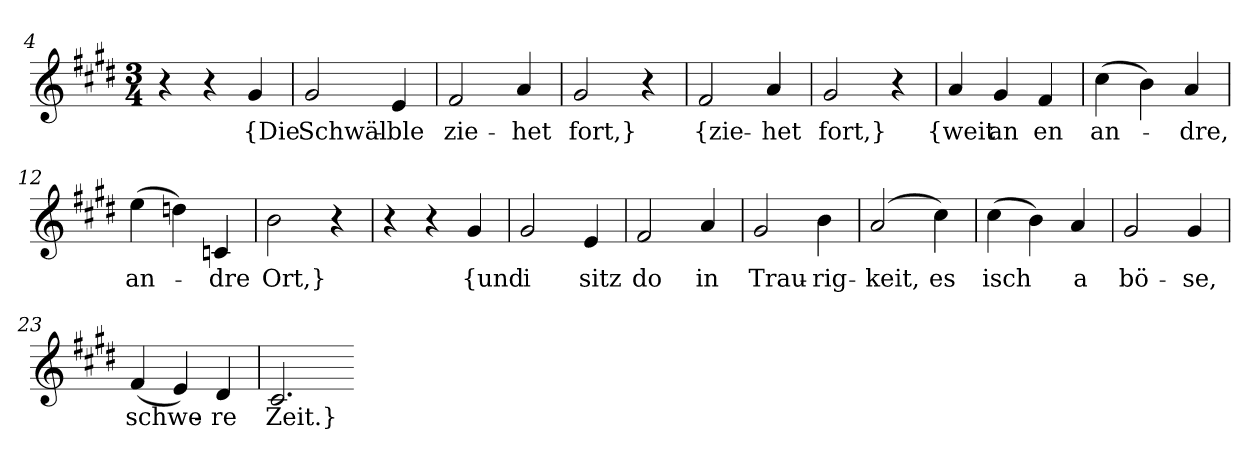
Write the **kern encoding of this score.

**kern	**text
*part1	*part1
*staff1	*staff1
*clefG2	*
*k[f#c#g#d#]	*
*M3/4	*
*MM125	*
=4	=4
4r	.
4r	.
4g#	{Die
=5	=5
2g#	Schwäl-
4e	-ble
=6	=6
2f#	zie-
4a	-het
=7	=7
2g#	fort,}
4r	.
=8	=8
2f#	{zie-
4a	-het
=9	=9
2g#	fort,}
4r	.
=10	=10
4a	{weit
4g#	an
4f#	en
=11	=11
(4cc#	an-
4b)	.
4a	-dre,
=12	=12
(4ee	an-
4ddn)	.
4cn	-dre
=13	=13
2b	Ort,}
4r	.
=16	=16
4r	.
4r	.
4g#	{und
=17	=17
2g#	i
4e	sitz
=18	=18
2f#	do
4a	in
=19	=19
2g#	Trau-
4b	-rig-
=20	=20
(2a	-keit,
4cc#)	es
=21	=21
(4cc#	isch
4b)	.
4a	a
=22	=22
2g#	bö-
4g#	-se,
=23	=23
(4f#	schwe-
4e)	.
4d#	-re
=24	=24
2.c#	Zeit.}
=-	=-
*-	*-
